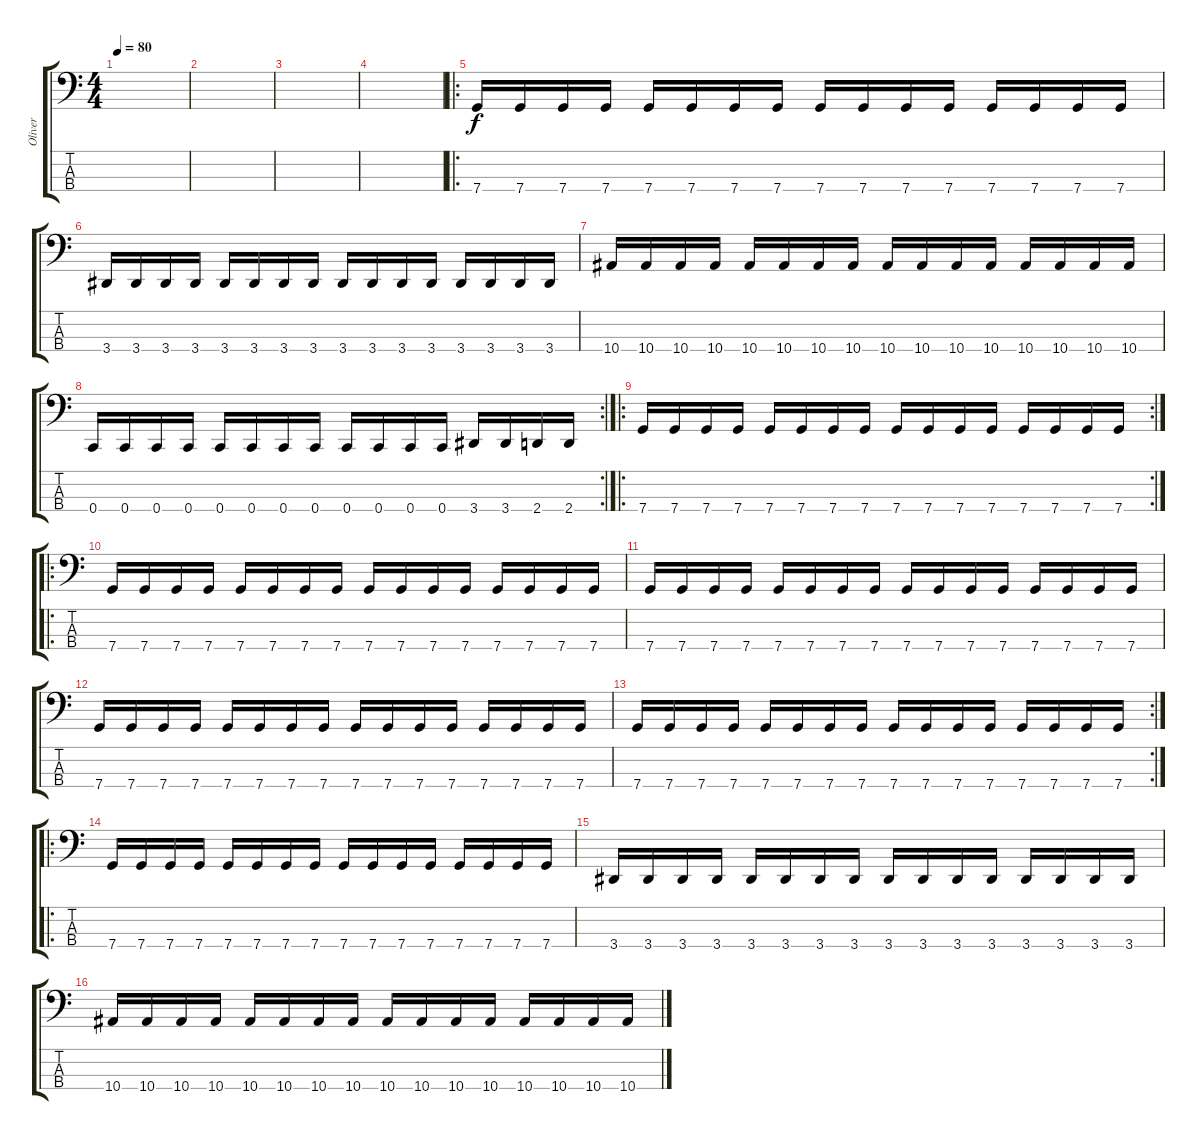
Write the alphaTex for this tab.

\track ("Oliver" "Oliver") {instrument electricbassfinger}
\staff {score tabs}
\tuning (F2 C2 G1 C1) {hide}
\ts (4 4)
\section ("" "")
\tempo 80
\clef f4
\ks c
|
|
|
|
\ro
7.4.16 7.4.16 7.4.16 7.4.16 7.4.16 7.4.16 7.4.16 7.4.16 7.4.16 7.4.16 7.4.16 7.4.16 7.4.16 7.4.16 7.4.16 7.4.16 |
3.4.16 3.4.16 3.4.16 3.4.16 3.4.16 3.4.16 3.4.16 3.4.16 3.4.16 3.4.16 3.4.16 3.4.16 3.4.16 3.4.16 3.4.16 3.4.16 |
10.4.16 10.4.16 10.4.16 10.4.16 10.4.16 10.4.16 10.4.16 10.4.16 10.4.16 10.4.16 10.4.16 10.4.16 10.4.16 10.4.16 10.4.16 10.4.16 |
\rc 2
0.4.16 0.4.16 0.4.16 0.4.16 0.4.16 0.4.16 0.4.16 0.4.16 0.4.16 0.4.16 0.4.16 0.4.16 3.4.16 3.4.16 2.4.16 2.4.16 |
\ro
\rc 2
7.4.16{volume 10} 7.4.16{volume 8} 7.4.16 7.4.16 7.4.16 7.4.16{volume 12} 7.4.16{volume 11} 7.4.16{volume 10} 7.4.16{volume 8} 7.4.16{volume 6} 7.4.16{volume 9} 7.4.16{volume 10} 7.4.16{volume 11} 7.4.16{volume 12} 7.4.16 7.4.16 |
\ro
7.4.16{volume 16} 7.4.16{volume 12} 7.4.16 7.4.16 7.4.16 7.4.16{volume 16} 7.4.16{volume 15} 7.4.16{volume 14} 7.4.16{volume 12} 7.4.16{volume 10} 7.4.16{volume 13} 7.4.16{volume 14} 7.4.16{volume 15} 7.4.16{volume 16} 7.4.16 7.4.16 |
7.4.16{volume 16} 7.4.16{volume 12} 7.4.16 7.4.16 7.4.16 7.4.16{volume 16} 7.4.16{volume 15} 7.4.16{volume 14} 7.4.16{volume 12} 7.4.16{volume 10} 7.4.16{volume 13} 7.4.16{volume 14} 7.4.16{volume 15} 7.4.16{volume 16} 7.4.16 7.4.16 |
7.4.16{volume 16} 7.4.16{volume 12} 7.4.16 7.4.16 7.4.16 7.4.16{volume 16} 7.4.16{volume 15} 7.4.16{volume 14} 7.4.16{volume 12} 7.4.16{volume 10} 7.4.16{volume 13} 7.4.16{volume 14} 7.4.16{volume 15} 7.4.16{volume 16} 7.4.16 7.4.16 |
\rc 2
7.4.16{volume 16} 7.4.16{volume 12} 7.4.16 7.4.16 7.4.16 7.4.16{volume 16} 7.4.16{volume 15} 7.4.16{volume 14} 7.4.16{volume 12} 7.4.16{volume 10} 7.4.16{volume 13} 7.4.16{volume 14} 7.4.16{volume 15} 7.4.16{volume 16} 7.4.16 7.4.16 |
\ro
7.4.16 7.4.16 7.4.16 7.4.16 7.4.16 7.4.16 7.4.16 7.4.16 7.4.16 7.4.16 7.4.16 7.4.16 7.4.16 7.4.16 7.4.16 7.4.16 |
3.4.16 3.4.16 3.4.16 3.4.16 3.4.16 3.4.16 3.4.16 3.4.16 3.4.16 3.4.16 3.4.16 3.4.16 3.4.16 3.4.16 3.4.16 3.4.16 |
10.4.16 10.4.16 10.4.16 10.4.16 10.4.16 10.4.16 10.4.16 10.4.16 10.4.16 10.4.16 10.4.16 10.4.16 10.4.16 10.4.16 10.4.16 10.4.16
